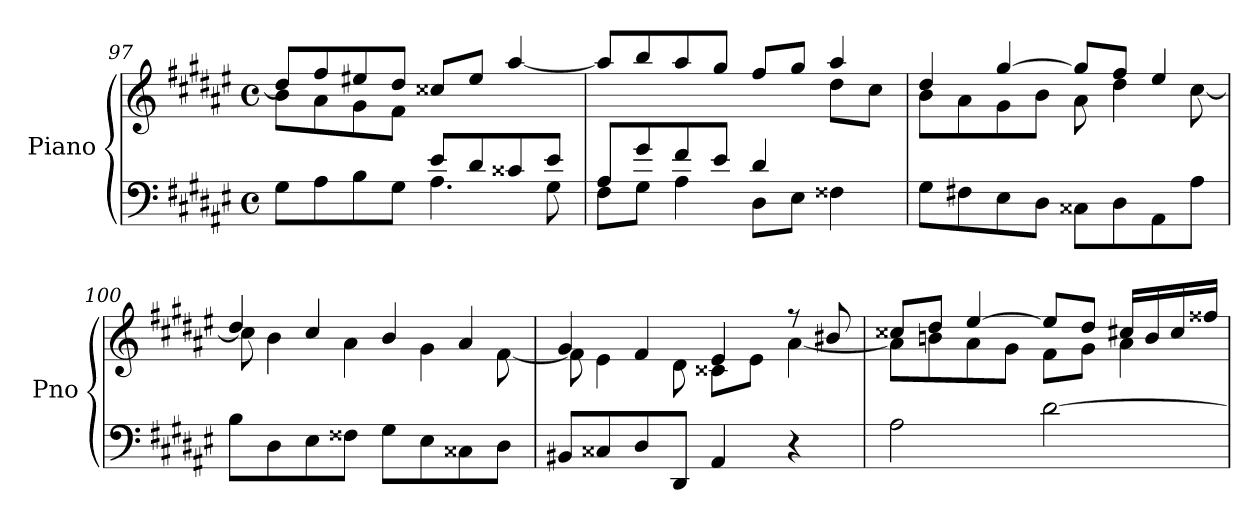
**kern	**kern
*part1	*part1
*staff2	*staff1
*I"Piano	*
*I'Pno	*
*clefF4	*clefG2
*k[f#c#g#d#a#e#]	*k[f#c#g#d#a#e#]
*M4/4	*M4/4
*met(c)	*met(c)
=97	=97
*^	*^
*	*^	*	*
2ryy	1ryy	8G#\L	8dd#/L]	8b\L
.	.	8A#\	8ff#/	8a#\
.	.	8B\	8ee#X/	8g#\
.	.	8G#\J	8dd#/J	8f#\J
8e#/L	.	4.A#\	8cc##X/L	2ryy
8d#/	.	.	8ee#/J	.
8c##X/	.	.	[4aa#/	.
8e#/J	.	8G#\	.	.
*	*v	*v	*	*
=98	=98	=98	=98
8A#/L	8F#\L	8aa#/L]	2.ryy
8g#/	8G#\J	8bb/	.
8f#/	4A#\	8aa#/	.
8e#/J	.	8gg#/J	.
4d#/	8D#\L	8ff#/L	.
.	8E#\J	8gg#/J	.
4rAyy	4F##X\	4aa#/	8dd#\L
.	.	.	8cc#\J
*v	*v	*	*
!!LO:PB:g=z	!!
=99	=99	=99
8G#\L	4dd#/	8b\L
8F#X\	.	8a#\
8E#\	[4gg#/	8g#\
8D#\J	.	8b\J
8C##X\L	8gg#/L]	8a#\
8D#\	8ff#/J	4dd#\
8AA#\	4ee#/	.
8A#\J	.	[8cc#\
=100	=100	=100
8B\L	4dd#/	8cc#\]
8D#\	.	4b\
8E#\	4cc#/	.
8F##X\J	.	4a#\
8G#\L	4b/	.
8E#\	.	4g#\
8C##X\	4a#/	.
8D#\J	.	[8f#\
=101	=101	=101
8BB#X/L	4g#/	8f#\]
8C##X/	.	4e#\
8D#/	4f#/	.
8DD#/J	.	8d#\
4AA#/	4e#/	8c##X\L
.	.	8e#\J
4r	8r	[4a#\
.	8b#X/	.
!!LO:LB:g=z	!!
=102	=102	=102
2A#\	8cc##X/L	8a#\L]
.	8dd#/J	8bn\
.	[4ee#/	8a#\
.	.	8g#\J
[2d#\	8ee#/L]	8f#\L
.	8dd#/J	8g#\J
.	16cc#X/LL	4a#\
.	16b/	.
.	16cc#/	.
.	16ff##X/JJ	.
*	*v	*v
=	=
*-	*-
